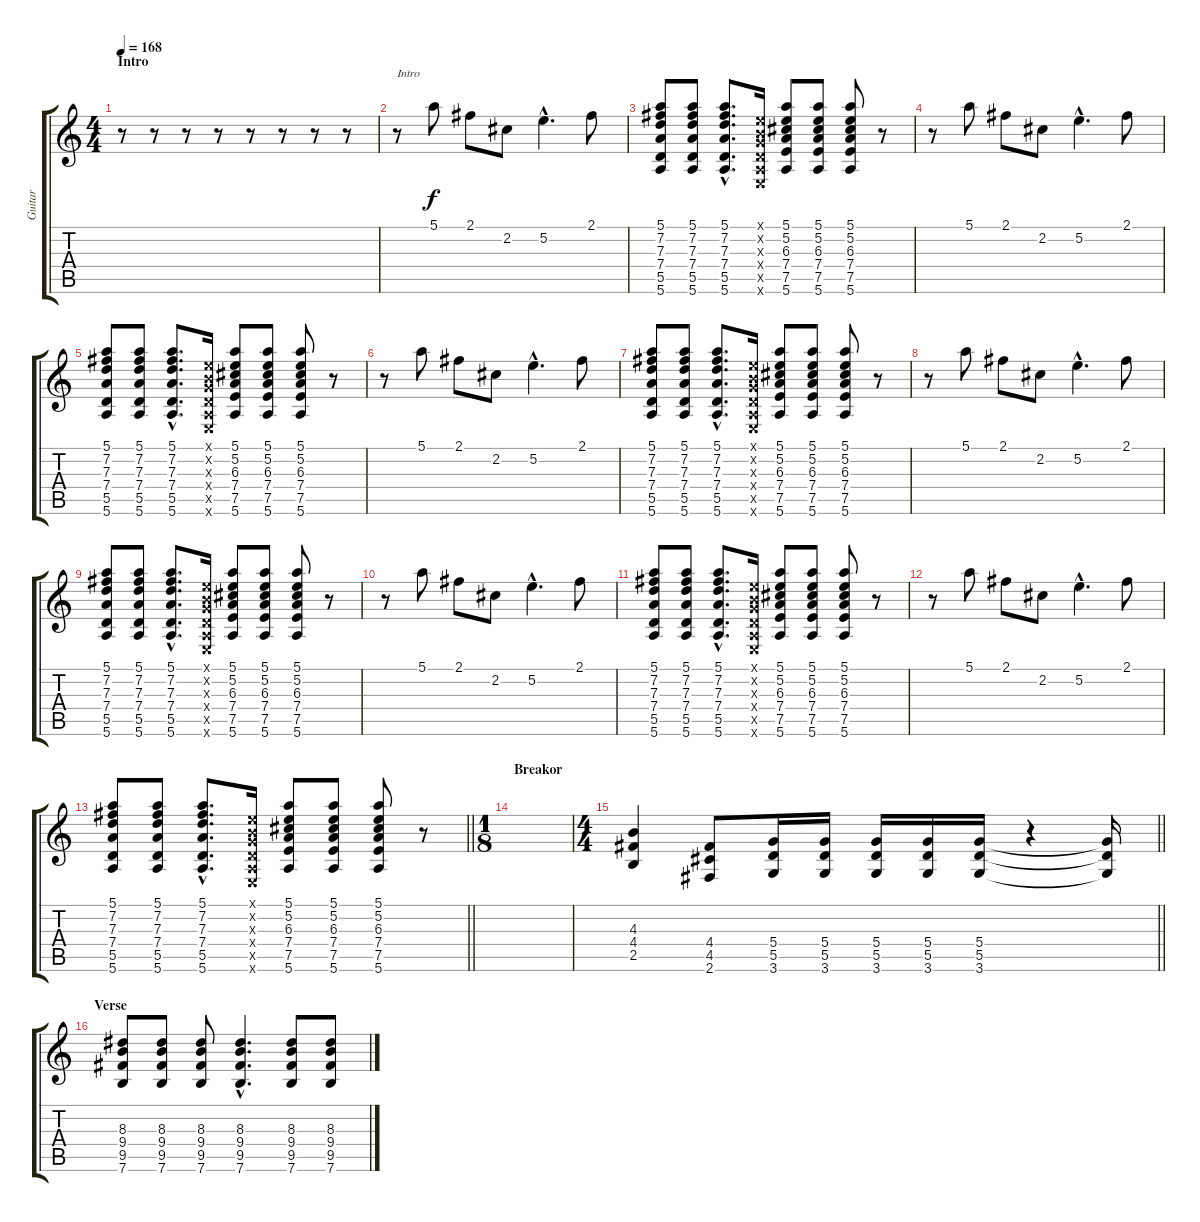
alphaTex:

\track ("Guitar" "Guitar") {instrument overdrivenguitar}
\staff {score tabs}
\tuning (E4 B3 G3 D3 A2 E2) {hide}
\ts (4 4)
\section ("" "Intro")
\tempo 168
\clef g2
\ks c
r.8{dy f instrument overdrivenguitar} r.8 r.8 r.8 r.8 r.8 r.8 r.8 |
r.8{txt "Intro"} 5.1.8 2.1.8 2.2.8 5.2{hac}.4{d} 2.1.8 |
(5.1 7.2 7.3 7.4 5.5 5.6).8 (5.1 7.2 7.3 7.4 5.5 5.6).8 (5.1{hac} 7.2{hac} 7.3{hac} 7.4{hac} 5.5{hac} 5.6{hac}).8{d} (0.1{x} 0.2{x} 0.3{x} 0.4{x} 0.5{x} 0.6{x}).16 (5.1 5.2 6.3 7.4 7.5 5.6).8 (5.1 5.2 6.3 7.4 7.5 5.6).8 (5.1 5.2 6.3 7.4 7.5 5.6).8 r.8 |
r.8 5.1.8 2.1.8 2.2.8 5.2{hac}.4{d} 2.1.8 |
(5.1 7.2 7.3 7.4 5.5 5.6).8 (5.1 7.2 7.3 7.4 5.5 5.6).8 (5.1{hac} 7.2{hac} 7.3{hac} 7.4{hac} 5.5{hac} 5.6{hac}).8{d} (0.1{x} 0.2{x} 0.3{x} 0.4{x} 0.5{x} 0.6{x}).16 (5.1 5.2 6.3 7.4 7.5 5.6).8 (5.1 5.2 6.3 7.4 7.5 5.6).8 (5.1 5.2 6.3 7.4 7.5 5.6).8 r.8 |
r.8 5.1.8 2.1.8 2.2.8 5.2{hac}.4{d} 2.1.8 |
(5.1 7.2 7.3 7.4 5.5 5.6).8 (5.1 7.2 7.3 7.4 5.5 5.6).8 (5.1{hac} 7.2{hac} 7.3{hac} 7.4{hac} 5.5{hac} 5.6{hac}).8{d} (0.1{x} 0.2{x} 0.3{x} 0.4{x} 0.5{x} 0.6{x}).16 (5.1 5.2 6.3 7.4 7.5 5.6).8 (5.1 5.2 6.3 7.4 7.5 5.6).8 (5.1 5.2 6.3 7.4 7.5 5.6).8 r.8 |
r.8 5.1.8 2.1.8 2.2.8 5.2{hac}.4{d} 2.1.8 |
(5.1 7.2 7.3 7.4 5.5 5.6).8 (5.1 7.2 7.3 7.4 5.5 5.6).8 (5.1{hac} 7.2{hac} 7.3{hac} 7.4{hac} 5.5{hac} 5.6{hac}).8{d} (0.1{x} 0.2{x} 0.3{x} 0.4{x} 0.5{x} 0.6{x}).16 (5.1 5.2 6.3 7.4 7.5 5.6).8 (5.1 5.2 6.3 7.4 7.5 5.6).8 (5.1 5.2 6.3 7.4 7.5 5.6).8 r.8 |
r.8 5.1.8 2.1.8 2.2.8 5.2{hac}.4{d} 2.1.8 |
(5.1 7.2 7.3 7.4 5.5 5.6).8 (5.1 7.2 7.3 7.4 5.5 5.6).8 (5.1{hac} 7.2{hac} 7.3{hac} 7.4{hac} 5.5{hac} 5.6{hac}).8{d} (0.1{x} 0.2{x} 0.3{x} 0.4{x} 0.5{x} 0.6{x}).16 (5.1 5.2 6.3 7.4 7.5 5.6).8 (5.1 5.2 6.3 7.4 7.5 5.6).8 (5.1 5.2 6.3 7.4 7.5 5.6).8 r.8 |
r.8 5.1.8 2.1.8 2.2.8 5.2{hac}.4{d} 2.1.8 |
\barLineRight lightlight
(5.1 7.2 7.3 7.4 5.5 5.6).8 (5.1 7.2 7.3 7.4 5.5 5.6).8 (5.1{hac} 7.2{hac} 7.3{hac} 7.4{hac} 5.5{hac} 5.6{hac}).8{d} (0.1{x} 0.2{x} 0.3{x} 0.4{x} 0.5{x} 0.6{x}).16 (5.1 5.2 6.3 7.4 7.5 5.6).8 (5.1 5.2 6.3 7.4 7.5 5.6).8 (5.1 5.2 6.3 7.4 7.5 5.6).8 r.8 |
\ts (1 8)
\section ("" "Breakor")
|
\ts (4 4)
\barLineRight lightlight
(4.3 4.4 2.5).4 (4.4 4.5 2.6).8 (5.4 5.5 3.6).16 (5.4 5.5 3.6).16 (5.4 5.5 3.6).16 (5.4 5.5 3.6).16 (5.4 5.5 3.6).16 r.4 (5.4{t} 5.5{t} 3.6{t}).16 |
\section ("" "Verse")
(8.3 9.4 9.5 7.6).8 (8.3 9.4 9.5 7.6).8 (8.3 9.4 9.5 7.6).8 (8.3{hac} 9.4{hac} 9.5{hac} 7.6{hac}).4{d} (8.3 9.4 9.5 7.6).8 (8.3 9.4 9.5 7.6).8
